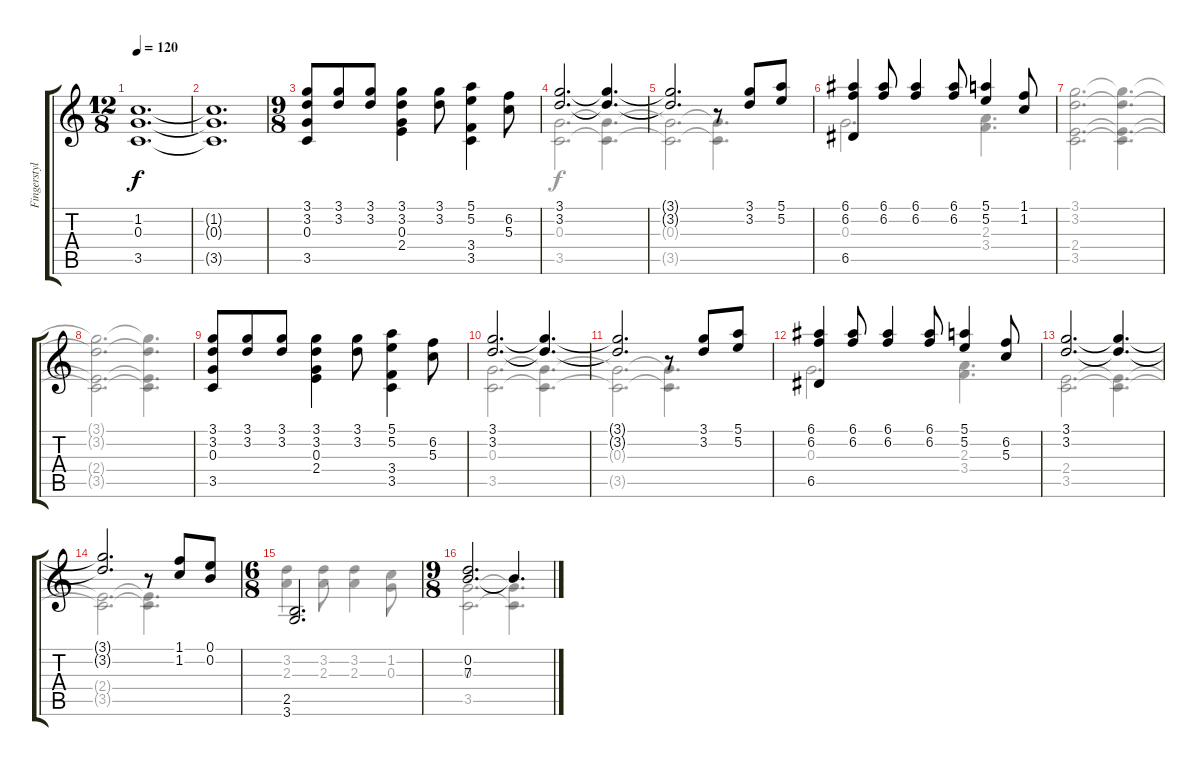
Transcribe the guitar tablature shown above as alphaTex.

\track ("Fingerstyle guitar" "Fingerstyl") {instrument acousticguitarnylon}
\staff {score tabs}
\tuning (E4 B3 G3 D3 A2 E2) {hide}
\voice
\ts (12 8)
\tempo 120
\clef g2
\ks c
(1.2 0.3 3.5).1{d dy f} |
(1.2{t} 0.3{t} 3.5{t}).1{d} |
\ts (9 8)
(3.1 3.2 0.3 3.5).8 (3.1 3.2).8 (3.1 3.2).8 (3.1 3.2 0.3 2.4).4 (3.1 3.2).8 (5.1 5.2 3.4 3.5).4 (6.2 5.3).8 |
(3.1 3.2).2{d} (3.1{t} 3.2{t}).4{d} |
(3.1{t} 3.2{t}).2{d} r.8 (3.1 3.2).8 (5.1 5.2).8 |
(6.1 6.2 6.5).4 (6.1 6.2).8 (6.1 6.2).4 (6.1 6.2).8 (5.1 5.2).4 (1.1 1.2).8 |
|
|
(3.1 3.2 0.3 3.5).8 (3.1 3.2).8 (3.1 3.2).8 (3.1 3.2 0.3 2.4).4 (3.1 3.2).8 (5.1 5.2 3.4 3.5).4 (6.2 5.3).8 |
(3.1 3.2).2{d} (3.1{t} 3.2{t}).4{d} |
(3.1{t} 3.2{t}).2{d} r.8 (3.1 3.2).8 (5.1 5.2).8 |
(6.1 6.2 6.5).4 (6.1 6.2).8 (6.1 6.2).4 (6.1 6.2).8 (5.1 5.2).4 (6.2 5.3).8 |
(3.1 3.2).2{d} (3.1{t} 3.2{t}).4{d} |
(3.1{t} 3.2{t}).2{d} r.8 (1.1 1.2).8 (0.1 0.2).8 |
\ts (6 8)
(2.5 3.6).2{d} |
\ts (9 8)
(0.2 7.3).2{d} 0.2{t}.4{d}
\voice
\clef g2
\ottava regular
\simile none
\ks c
|
|
|
(0.3 3.5).2{d} (0.3{t} 3.5{t}).4{d} |
(0.3{t} 3.5{t}).2{d} (0.3{t} 3.5{t}).4{d} |
0.3.2{d} (2.3 3.4).4{d} |
(3.1 3.2 2.4 3.5).2{d} (3.1{t} 3.2{t} 2.4{t} 3.5{t}).4{d} |
(3.1{t} 3.2{t} 2.4{t} 3.5{t}).2{d} (3.1{t} 3.2{t} 2.4{t} 3.5{t}).4{d} |
|
(0.3 3.5).2{d} (0.3{t} 3.5{t}).4{d} |
(0.3{t} 3.5{t}).2{d} (0.3{t} 3.5{t}).4{d} |
0.3.2{d} (2.3 3.4).4{d} |
(2.4 3.5).2{d} (2.4{t} 3.5{t}).4{d} |
(2.4{t} 3.5{t}).2{d} (2.4{t} 3.5{t}).4{d} |
(3.2 2.3).4 (3.2 2.3).8 (3.2 2.3).4 (1.2 0.3).8 |
(0.3 3.5).2{d} (0.3{t} 3.5{t}).4{d}
